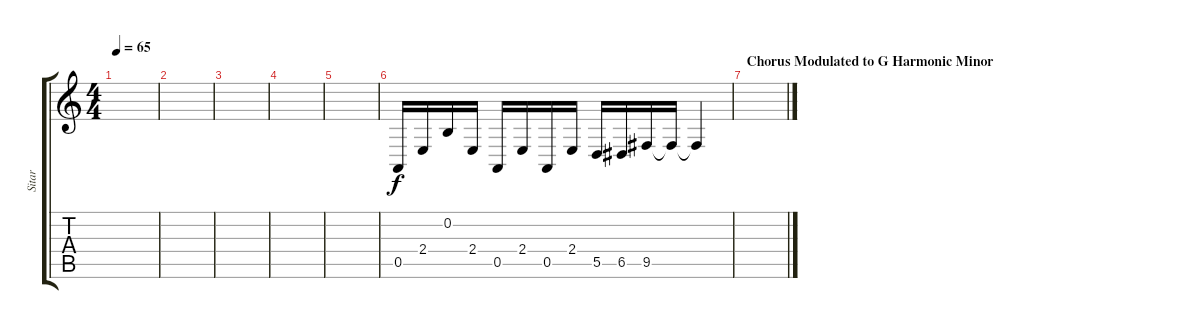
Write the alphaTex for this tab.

\track ("Sitar" "Sitar") {instrument sitar}
\staff {score tabs}
\tuning (E4 B3 G3 D3 A2 E2) {hide}
\ts (4 4)
\tempo 65
\clef g2
\ks c
|
|
|
|
|
0.5.16{instrument sitar} 2.4.16 0.2.16 2.4.16 0.5.16 2.4.16 0.5.16 2.4.16 5.5.16 6.5.16 9.5.16 9.5{t}.16 9.5{t}.4 |
\section ("" "Chorus Modulated to G Harmonic Minor")
